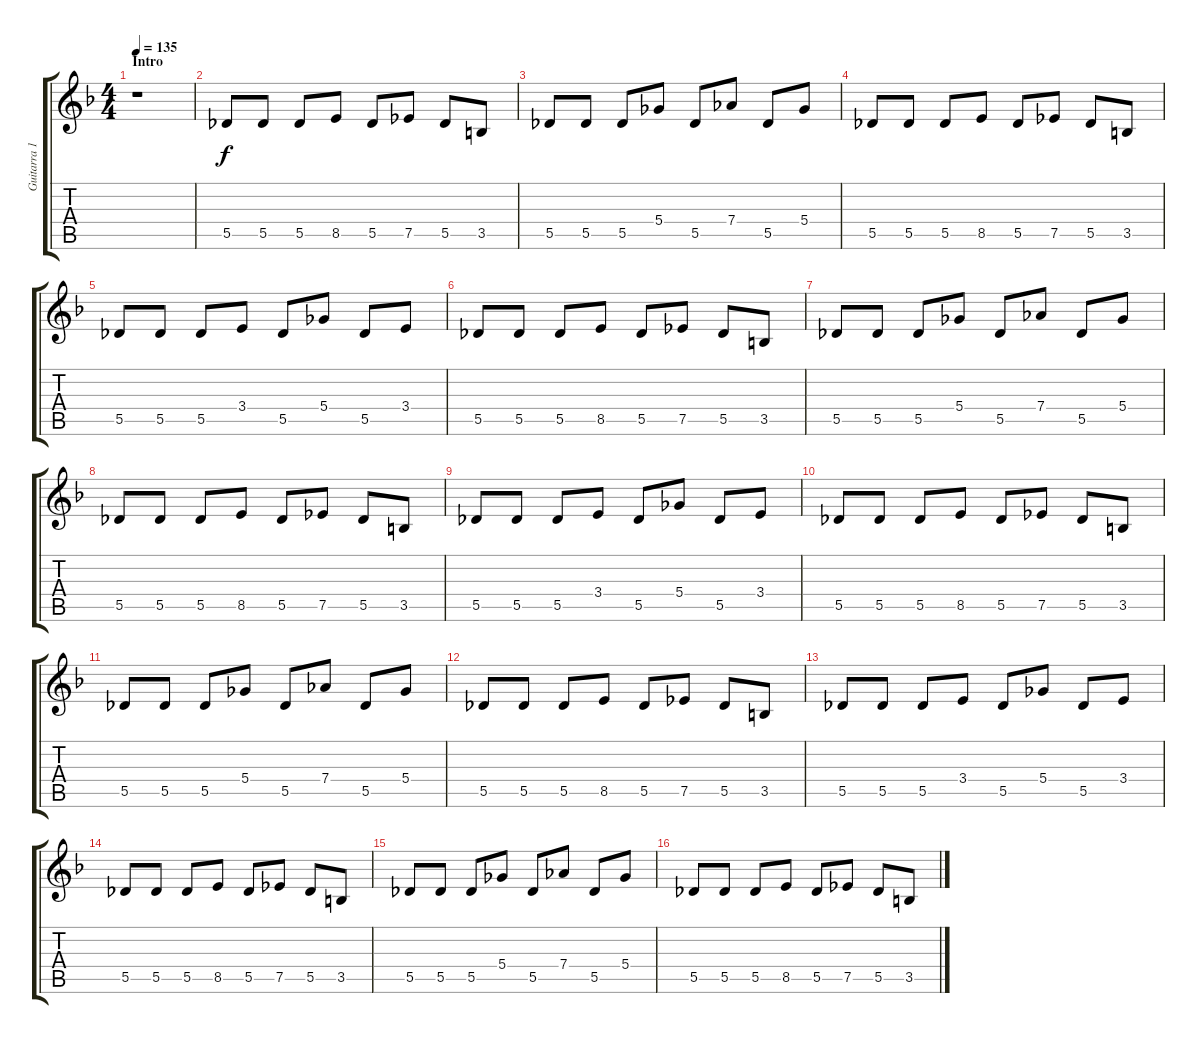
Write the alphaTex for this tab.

\track ("Guitarra 1" "Guitarra 1") {instrument electricguitarjazz}
\staff {score tabs}
\tuning (Eb4 Bb3 Gb3 Db3 Ab2 Eb2) {hide}
\ts (4 4)
\section ("" "Intro")
\tempo 135
\clef g2
\ks dminor
r.1{dy f instrument electricguitarjazz} |
5.5.8 5.5.8 5.5.8 8.5.8 5.5.8 7.5.8 5.5.8 3.5.8 |
5.5.8 5.5.8 5.5.8 5.4.8 5.5.8 7.4.8 5.5.8 5.4.8 |
5.5.8 5.5.8 5.5.8 8.5.8 5.5.8 7.5.8 5.5.8 3.5.8 |
5.5.8 5.5.8 5.5.8 3.4.8 5.5.8 5.4.8 5.5.8 3.4.8 |
5.5.8 5.5.8 5.5.8 8.5.8 5.5.8 7.5.8 5.5.8 3.5.8 |
5.5.8 5.5.8 5.5.8 5.4.8 5.5.8 7.4.8 5.5.8 5.4.8 |
5.5.8 5.5.8 5.5.8 8.5.8 5.5.8 7.5.8 5.5.8 3.5.8 |
5.5.8 5.5.8 5.5.8 3.4.8 5.5.8 5.4.8 5.5.8 3.4.8 |
5.5.8 5.5.8 5.5.8 8.5.8 5.5.8 7.5.8 5.5.8 3.5.8 |
5.5.8 5.5.8 5.5.8 5.4.8 5.5.8 7.4.8 5.5.8 5.4.8 |
5.5.8 5.5.8 5.5.8 8.5.8 5.5.8 7.5.8 5.5.8 3.5.8 |
5.5.8 5.5.8 5.5.8 3.4.8 5.5.8 5.4.8 5.5.8 3.4.8 |
5.5.8 5.5.8 5.5.8 8.5.8 5.5.8 7.5.8 5.5.8 3.5.8 |
5.5.8 5.5.8 5.5.8 5.4.8 5.5.8 7.4.8 5.5.8 5.4.8 |
5.5.8 5.5.8 5.5.8 8.5.8 5.5.8 7.5.8 5.5.8 3.5.8
